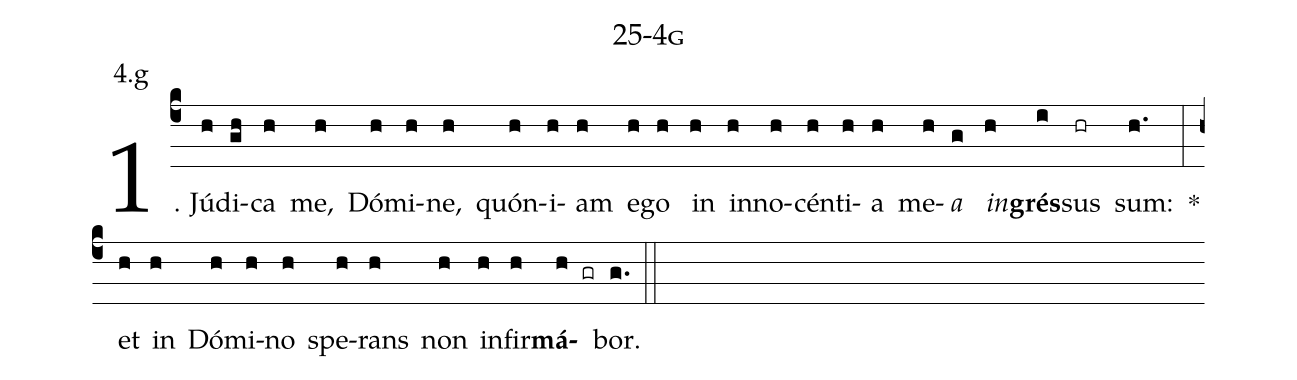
name: 25-4g;
annotation: 4.g;
%%
(c4)1. Jú(h)di(gh)ca(h) me,(h) Dó(h)mi(h)ne,(h) quón(h)i(h)am(h) e(h)go(h) in(h) in(h)no(h)cén(h)ti(h)a(h) me(h)<i>a</i>(g) <i>in</i>(h)<b>grés</b>(i)sus(hr) sum:(h.) *(:) et(h) in(h) Dó(h)mi(h)no(h) spe(h)rans(h) non(h) in(h)fir(h)<b>má</b>(h gr)bor.(g.) (::)
